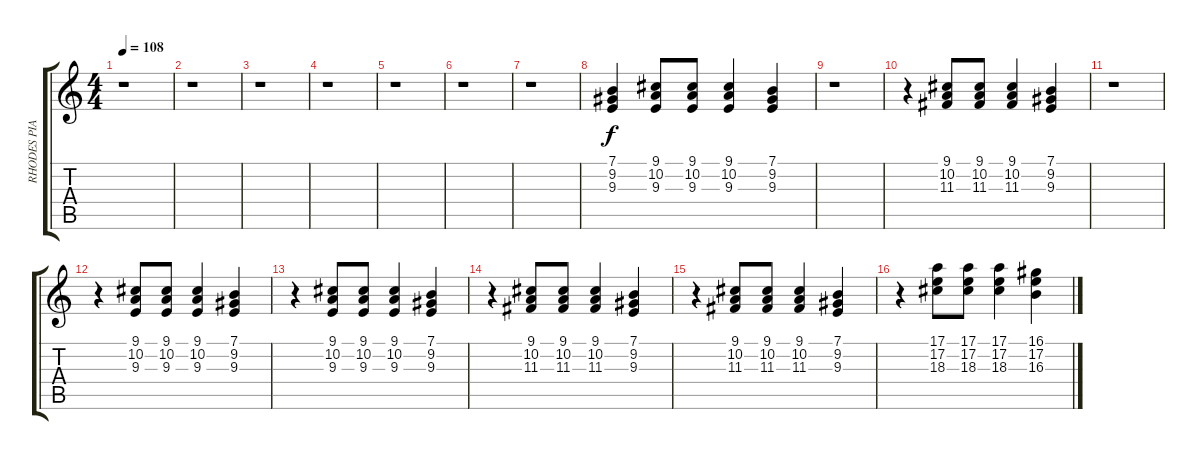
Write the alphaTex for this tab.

\track ("RHODES PIANO" "RHODES PIA") {instrument electricpiano2}
\staff {score tabs}
\tuning (E4 B3 G3 D3 A2 E2) {hide}
\ts (4 4)
\tempo 108
\clef g2
\ks c
r.1{dy mf} |
r.1 |
r.1 |
r.1 |
r.1 |
r.1 |
r.1 |
(7.1 9.2 9.3).4{dy f volume 3} (9.1 10.2 9.3).8 (9.1 10.2 9.3).8 (9.1 10.2 9.3).4 (7.1 9.2 9.3).4 |
r.1 |
r.4 (9.1 10.2 11.3).8 (9.1 10.2 11.3).8 (9.1 10.2 11.3).4 (7.1 9.2 9.3).4 |
r.1 |
r.4 (9.1 10.2 9.3).8 (9.1 10.2 9.3).8 (9.1 10.2 9.3).4 (7.1 9.2 9.3).4 |
r.4 (9.1 10.2 9.3).8 (9.1 10.2 9.3).8 (9.1 10.2 9.3).4 (7.1 9.2 9.3).4 |
r.4 (9.1 10.2 11.3).8 (9.1 10.2 11.3).8 (9.1 10.2 11.3).4 (7.1 9.2 9.3).4 |
r.4 (9.1 10.2 11.3).8 (9.1 10.2 11.3).8 (9.1 10.2 11.3).4 (7.1 9.2 9.3).4 |
r.4 (17.1 17.2 18.3).8 (17.1 17.2 18.3).8 (17.1 17.2 18.3).4 (16.1 17.2 16.3).4
